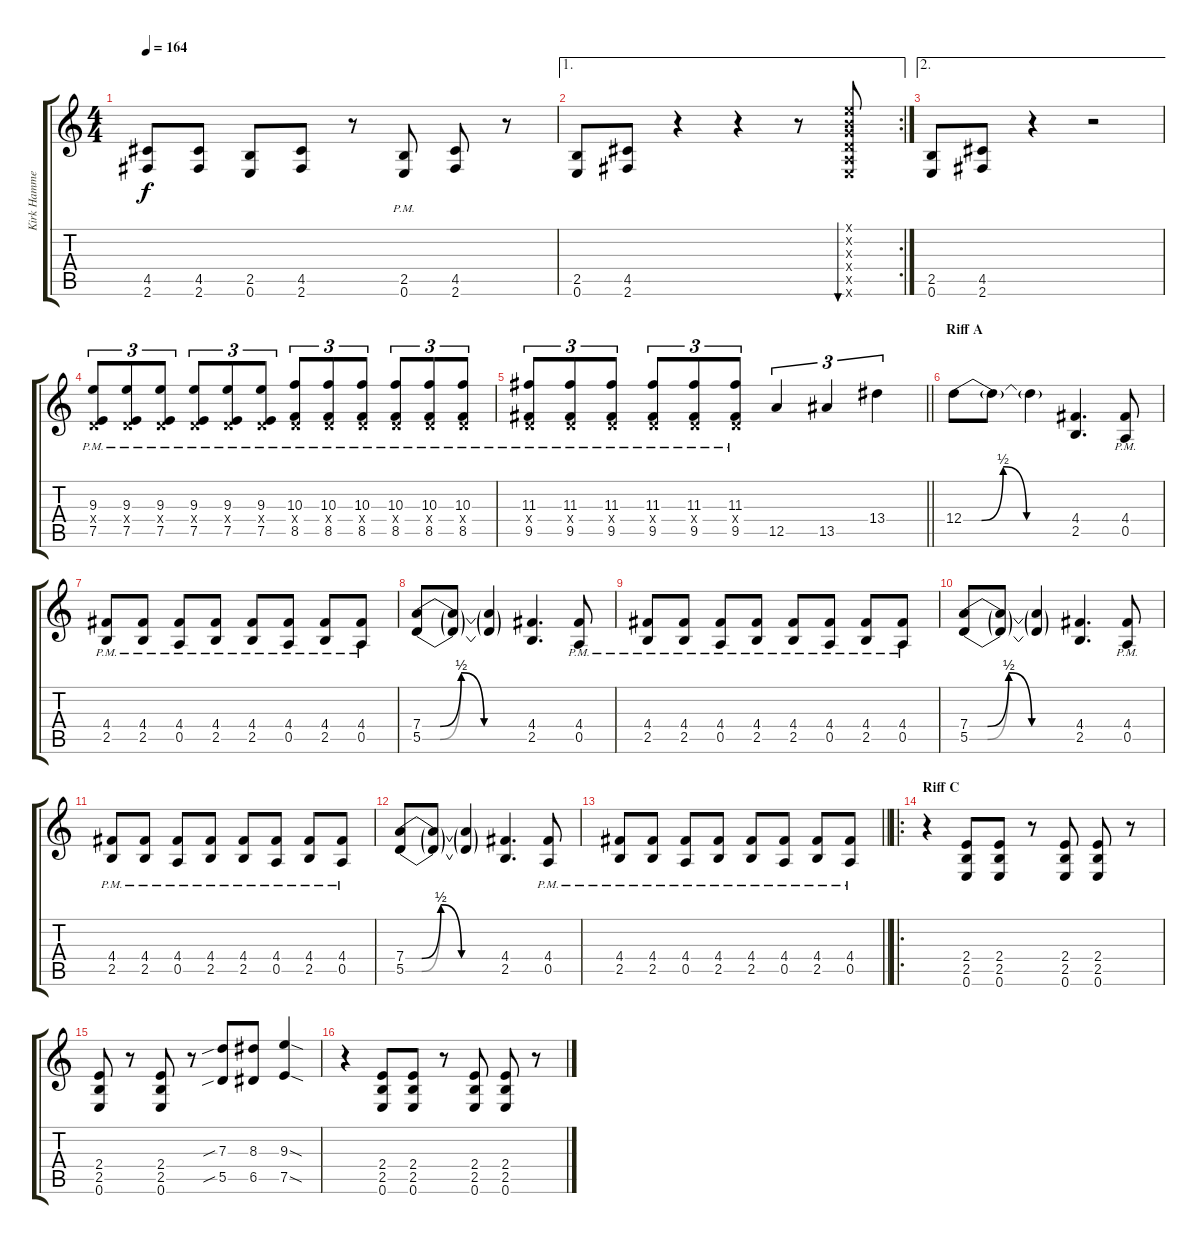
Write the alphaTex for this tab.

\track ("Kirk Hammett" "Kirk Hamme") {instrument distortionguitar}
\staff {score tabs}
\tuning (E4 B3 G3 D3 A2 E2) {hide}
\ts (4 4)
\tempo 164
\clef g2
\ks c
(4.5 2.6).8{dy f} (4.5 2.6).8 (2.5 0.6).8 (4.5 2.6).8 r.8 (2.5{pm} 0.6{pm}).8 (4.5 2.6).8 r.8 |
\ae 1
\rc 2
(2.5 0.6).8 (4.5 2.6).8 r.4 r.4 r.8 (0.1{x} 0.2{x} 0.3{x} 0.4{x} 0.5{x} 0.6{x}).8{bu 60} |
\ae 2
(2.5 0.6).8 (4.5 2.6).8 r.4 r.2 |
(9.3{pm} 0.4{x} 7.5{pm}).8{tu (3 2)} (9.3{pm} 0.4{x} 7.5{pm}).8{tu (3 2)} (9.3{pm} 0.4{x} 7.5{pm}).8{tu (3 2)} (9.3{pm} 0.4{x} 7.5{pm}).8{tu (3 2)} (9.3{pm} 0.4{x} 7.5{pm}).8{tu (3 2)} (9.3{pm} 0.4{x} 7.5{pm}).8{tu (3 2)} (10.3{pm} 0.4{x} 8.5{pm}).8{tu (3 2)} (10.3{pm} 0.4{x} 8.5{pm}).8{tu (3 2)} (10.3{pm} 0.4{x} 8.5{pm}).8{tu (3 2)} (10.3{pm} 0.4{x} 8.5{pm}).8{tu (3 2)} (10.3{pm} 0.4{x} 8.5{pm}).8{tu (3 2)} (10.3{pm} 0.4{x} 8.5{pm}).8{tu (3 2)} |
\barLineRight lightlight
(11.3{pm} 0.4{x} 9.5{pm}).8{tu (3 2)} (11.3{pm} 0.4{x} 9.5{pm}).8{tu (3 2)} (11.3{pm} 0.4{x} 9.5{pm}).8{tu (3 2)} (11.3{pm} 0.4{x} 9.5{pm}).8{tu (3 2)} (11.3{pm} 0.4{x} 9.5{pm}).8{tu (3 2)} (11.3{pm} 0.4{x} 9.5{pm}).8{tu (3 2)} 12.5.4{tu (3 2)} 13.5.4{tu (3 2)} 13.4.4{tu (3 2)} |
\section ("" "Riff A")
12.4{be (custom 0 0 10 0 22 2 35 0 60 0)}.8 12.4{t}.8 12.4{t}.4 (4.4 2.5).4{d} (4.4{pm} 0.5{pm}).8 |
(4.4{pm} 2.5{pm}).8 (4.4{pm} 2.5{pm}).8 (4.4{pm} 0.5{pm}).8 (4.4{pm} 2.5{pm}).8 (4.4{pm} 2.5{pm}).8 (4.4{pm} 0.5{pm}).8 (4.4{pm} 2.5{pm}).8 (4.4{pm} 0.5{pm}).8 |
(7.4{be (custom 0 0 10 0 22 2 35 0 45 0 60 0)} 5.5{be (custom 0 0 10 0 22 2 35 0 60 0)}).8 (7.4{t} 5.5{t}).8 (7.4{t} 5.5{t}).4 (4.4 2.5).4{d} (4.4{pm} 0.5{pm}).8 |
(4.4{pm} 2.5{pm}).8 (4.4{pm} 2.5{pm}).8 (4.4{pm} 0.5{pm}).8 (4.4{pm} 2.5{pm}).8 (4.4{pm} 2.5{pm}).8 (4.4{pm} 0.5{pm}).8 (4.4{pm} 2.5{pm}).8 (4.4{pm} 0.5{pm}).8 |
(7.4{be (custom 0 0 10 0 22 2 35 0 45 0 60 0)} 5.5{be (custom 0 0 10 0 22 2 35 0 60 0)}).8 (7.4{t} 5.5{t}).8 (7.4{t} 5.5{t}).4 (4.4 2.5).4{d} (4.4{pm} 0.5{pm}).8 |
(4.4{pm} 2.5{pm}).8 (4.4{pm} 2.5{pm}).8 (4.4{pm} 0.5{pm}).8 (4.4{pm} 2.5{pm}).8 (4.4{pm} 2.5{pm}).8 (4.4{pm} 0.5{pm}).8 (4.4{pm} 2.5{pm}).8 (4.4{pm} 0.5{pm}).8 |
(7.4{be (custom 0 0 10 0 22 2 35 0 45 0 60 0)} 5.5{be (custom 0 0 10 0 22 2 35 0 60 0)}).8 (7.4{t} 5.5{t}).8 (7.4{t} 5.5{t}).4 (4.4 2.5).4{d} (4.4{pm} 0.5{pm}).8 |
\barLineRight lightlight
(4.4{pm} 2.5{pm}).8 (4.4{pm} 2.5{pm}).8 (4.4{pm} 0.5{pm}).8 (4.4{pm} 2.5{pm}).8 (4.4{pm} 2.5{pm}).8 (4.4{pm} 0.5{pm}).8 (4.4{pm} 2.5{pm}).8 (4.4{pm} 0.5{pm}).8 |
\ro
\section ("" "Riff C")
r.4 (2.4 2.5 0.6).8 (2.4 2.5 0.6).8 r.8 (2.4 2.5 0.6).8 (2.4 2.5 0.6).8 r.8 |
(2.4 2.5 0.6).8 r.8 (2.4 2.5 0.6).8 r.8 (7.3{sib} 5.5{sib}).8 (8.3 6.5).8 (9.3{sod} 7.5{sod}).4 |
r.4 (2.4 2.5 0.6).8 (2.4 2.5 0.6).8 r.8 (2.4 2.5 0.6).8 (2.4 2.5 0.6).8 r.8
